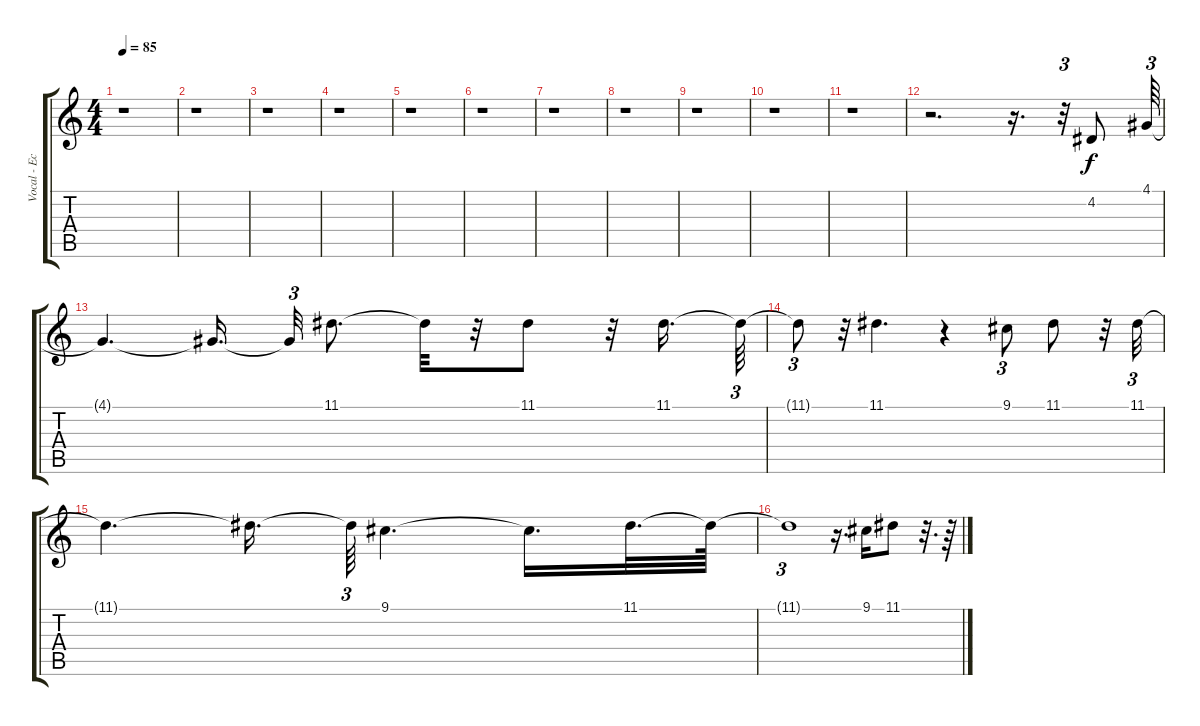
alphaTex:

\track ("Vocal - Echo" "Vocal - Ec") {instrument shakuhachi}
\staff {score tabs}
\tuning (E4 B3 G3 D3 A2 E2) {hide}
\ts (4 4)
\tempo 85
\clef g2
\ks c
r.1{dy f} |
r.1 |
r.1 |
r.1 |
r.1 |
r.1 |
r.1 |
r.1 |
r.1 |
r.1 |
r.1 |
r.2{d} r.16{d} r.32{tu (3 2)} 4.2.8{balance 13} 4.1.64{tu (3 2)} |
4.1{t}.4{d} 4.1{t}.16{d} 4.1{t}.32{tu (3 2)} 11.1.8{d} 11.1{t}.32 r.32 11.1.8 r.32 11.1.16{d} 11.1{t}.64{tu (3 2)} |
11.1{t}.8{tu (3 2)} r.32 11.1.4{d} r.4 9.1.8{tu (3 2)} 11.1.8 r.32 11.1.32{tu (3 2)} |
11.1{t}.4{d} 11.1{t}.16{d} 11.1{t}.64{tu (3 2)} 9.1.4{d} 9.1{t}.16{d} 11.1.32{d} 11.1{t}.64 |
11.1{t}.1{tu (3 2)} r.16{d} 9.1.16 11.1.8 r.32{d} r.64
